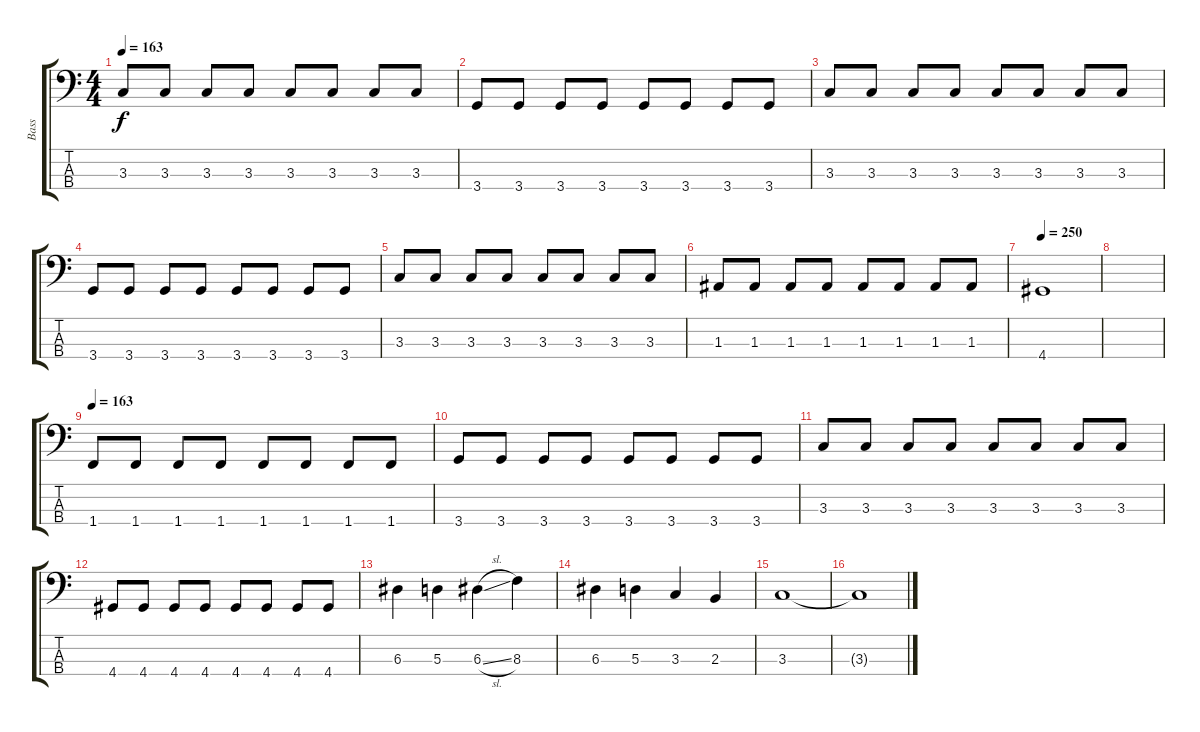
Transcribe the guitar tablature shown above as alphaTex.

\track ("Bass" "Bass") {instrument electricbasspick}
\staff {score tabs}
\tuning (G2 D2 A1 E1) {hide}
\ts (4 4)
\tempo 163
\clef f4
\ks c
3.3.8{dy f} 3.3.8 3.3.8 3.3.8 3.3.8 3.3.8 3.3.8 3.3.8 |
3.4.8 3.4.8 3.4.8 3.4.8 3.4.8 3.4.8 3.4.8 3.4.8 |
3.3.8 3.3.8 3.3.8 3.3.8 3.3.8 3.3.8 3.3.8 3.3.8 |
3.4.8 3.4.8 3.4.8 3.4.8 3.4.8 3.4.8 3.4.8 3.4.8 |
3.3.8 3.3.8 3.3.8 3.3.8 3.3.8 3.3.8 3.3.8 3.3.8 |
1.3.8 1.3.8 1.3.8 1.3.8 1.3.8 1.3.8 1.3.8 1.3.8 |
\tempo 250
4.4.1 |
|
\tempo 163
1.4.8 1.4.8 1.4.8 1.4.8 1.4.8 1.4.8 1.4.8 1.4.8 |
3.4.8 3.4.8 3.4.8 3.4.8 3.4.8 3.4.8 3.4.8 3.4.8 |
3.3.8 3.3.8 3.3.8 3.3.8 3.3.8 3.3.8 3.3.8 3.3.8 |
4.4.8 4.4.8 4.4.8 4.4.8 4.4.8 4.4.8 4.4.8 4.4.8 |
6.3.4 5.3.4 6.3{sl}.4 8.3.4 |
6.3.4 5.3.4 3.3.4 2.3.4 |
3.3.1 |
3.3{t}.1
